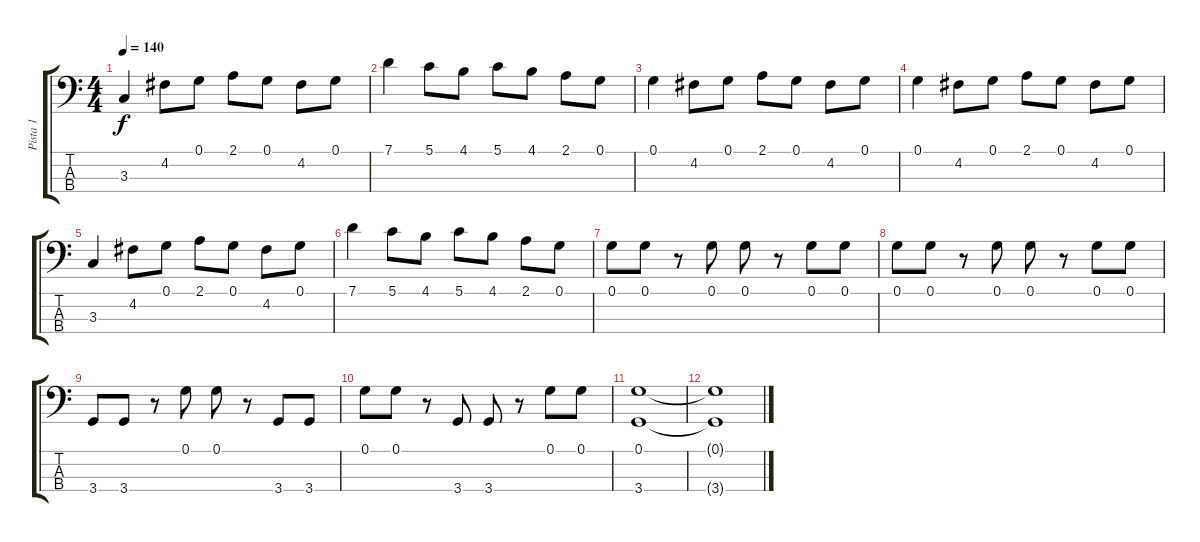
\track ("Pista 1" "Pista 1") {instrument electricbassfinger}
\staff {score tabs}
\tuning (G2 D2 A1 E1) {hide}
\ts (4 4)
\tempo 140
\clef f4
\ks c
3.3.4{dy f} 4.2.8 0.1.8 2.1.8 0.1.8 4.2.8 0.1.8 |
7.1.4 5.1.8 4.1.8 5.1.8 4.1.8 2.1.8 0.1.8 |
0.1.4 4.2.8 0.1.8 2.1.8 0.1.8 4.2.8 0.1.8 |
0.1.4 4.2.8 0.1.8 2.1.8 0.1.8 4.2.8 0.1.8 |
3.3.4 4.2.8 0.1.8 2.1.8 0.1.8 4.2.8 0.1.8 |
7.1.4 5.1.8 4.1.8 5.1.8 4.1.8 2.1.8 0.1.8 |
0.1.8 0.1.8 r.8 0.1.8 0.1.8 r.8 0.1.8 0.1.8 |
0.1.8 0.1.8 r.8 0.1.8 0.1.8 r.8 0.1.8 0.1.8 |
3.4.8 3.4.8 r.8 0.1.8 0.1.8 r.8 3.4.8 3.4.8 |
0.1.8 0.1.8 r.8 3.4.8 3.4.8 r.8 0.1.8 0.1.8 |
(0.1 3.4).1 |
(0.1{t} 3.4{t}).1{volume 4}
